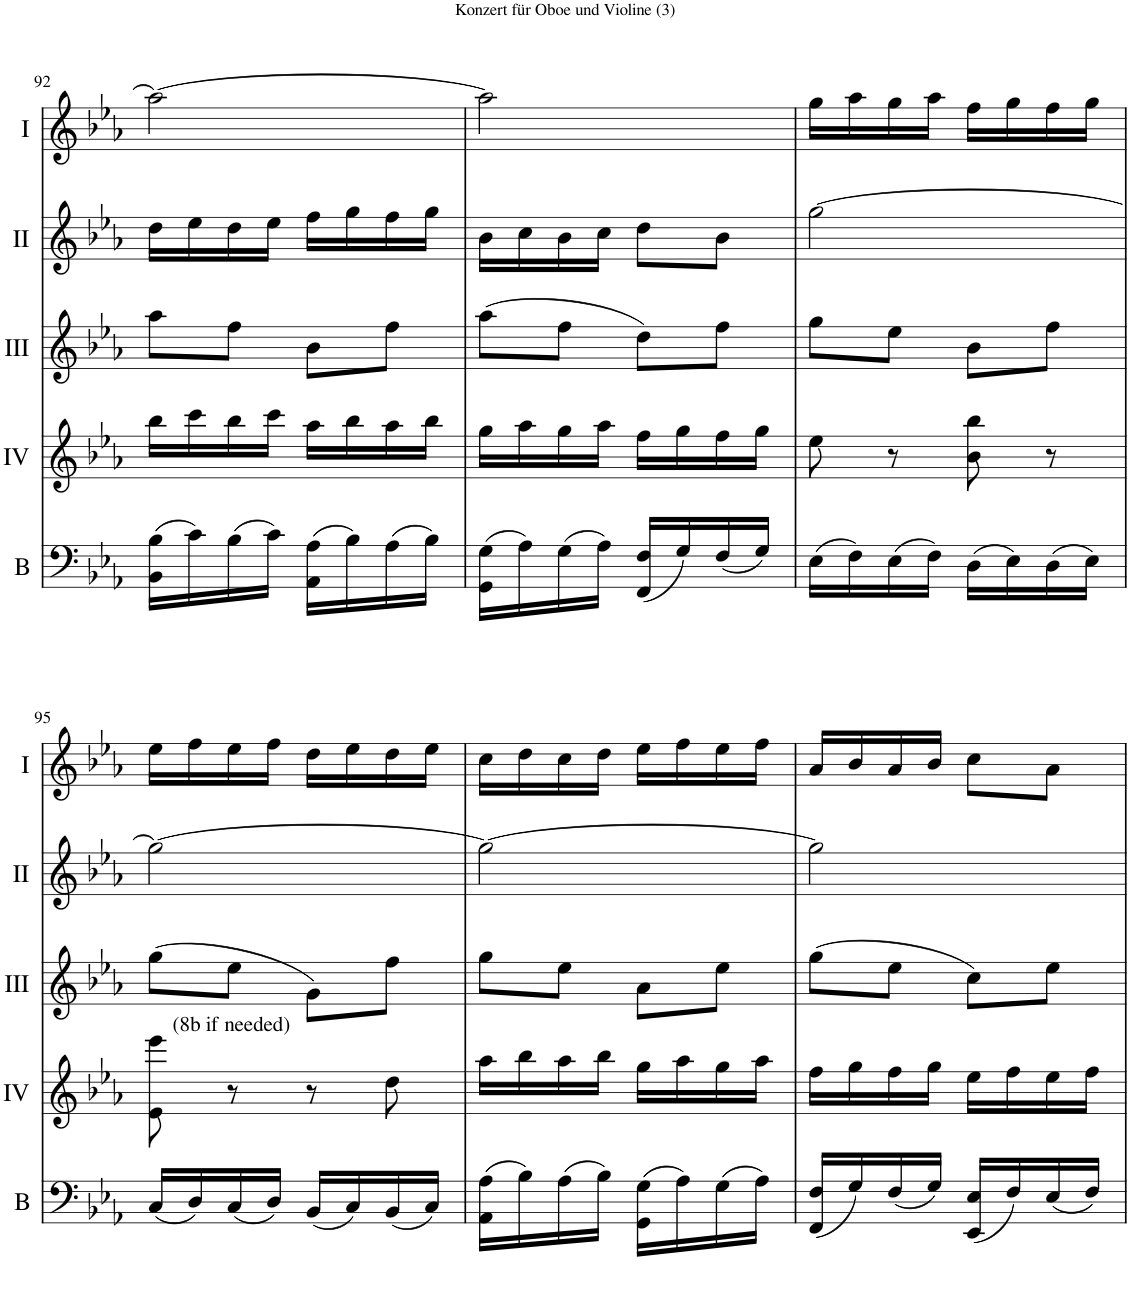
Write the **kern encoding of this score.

**kern	**kern	**kern	**kern	**kern
*part5	*part4	*part3	*part2	*part1
*staff5	*staff4	*staff3	*staff2	*staff1
*I"Basson	*I"Acc. 4	*I"Acc. 3	*I"Acc. 2	*I"Acc. 1
*I'B	*	*	*	*
!!LO:PB:g=z
*clefF4	*clefG2	*clefG2	*clefG2	*clefG2
*Trd7c12	*Trd7c12	*	*	*
*k[b-e-a-]	*k[b-e-a-]	*k[b-e-a-]	*k[b-e-a-]	*k[b-e-a-]
*M2/4	*M2/4	*M2/4	*M2/4	*M2/4
=92	=92	=92	=92	=92
(16BB-\ 16B-\LL	16bb-\LL	8aa-\L	16dd\LL	2aa-\_
16c\)	16ccc\	.	16ee-\	.
(16B-\	16bb-\	8ff\J	16dd\	.
16c\JJ)	16ccc\JJ	.	16ee-\JJ	.
(16AA-\ 16A-\LL	16aa-\LL	8b-\L	16ff\LL	.
16B-\)	16bb-\	.	16gg\	.
(16A-\	16aa-\	8ff\J	16ff\	.
16B-\JJ)	16bb-\JJ	.	16gg\JJ	.
=93	=93	=93	=93	=93
(16GG\ 16G\LL	16gg\LL	(8aa-\L	16b-\LL	2aa-\]
16A-\)	16aa-\	.	16cc\	.
(16G\	16gg\	8ff\J	16b-\	.
16A-\JJ)	16aa-\JJ	.	16cc\JJ	.
(16FF/ 16F/LL	16ff\LL	8dd\L)	8dd\L	.
16G/)	16gg\	.	.	.
(16F/	16ff\	8ff\J	8b-\J	.
16G/JJ)	16gg\JJ	.	.	.
=94	=94	=94	=94	=94
(16E-\LL	8ee-\	8gg\L	[2gg\	16gg\LL
16F\)	.	.	.	16aa-\
(16E-\	8r	8ee-\J	.	16gg\
16F\JJ)	.	.	.	16aa-\JJ
(16D\LL	8b-\ 8bb-\	8b-\L	.	16ff\LL
16E-\)	.	.	.	16gg\
(16D\	8r	8ff\J	.	16ff\
16E-\JJ)	.	.	.	16gg\JJ
!!LO:LB:g=z
=95	=95	=95	=95	=95
!	!LO:TX:a:t=(8b if needed)	!	!	!
(16C/LL	8e-\ 8eee-\	(8gg\L	2gg\_	16ee-\LL
16D/)	.	.	.	16ff\
(16C/	8r	8ee-\J	.	16ee-\
16D/JJ)	.	.	.	16ff\JJ
(16BB-/LL	8r	8g\L)	.	16dd\LL
16C/)	.	.	.	16ee-\
(16BB-/	8dd\	8ff\J	.	16dd\
16C/JJ)	.	.	.	16ee-\JJ
=96	=96	=96	=96	=96
(16AA-\ 16A-\LL	16aa-\LL	8gg\L	2gg\_	16cc\LL
16B-\)	16bb-\	.	.	16dd\
(16A-\	16aa-\	8ee-\J	.	16cc\
16B-\JJ)	16bb-\JJ	.	.	16dd\JJ
(16GG\ 16G\LL	16gg\LL	8a-\L	.	16ee-\LL
16A-\)	16aa-\	.	.	16ff\
(16G\	16gg\	8ee-\J	.	16ee-\
16A-\JJ)	16aa-\JJ	.	.	16ff\JJ
=97	=97	=97	=97	=97
(16FF/ 16F/LL	16ff\LL	(8gg\L	2gg\]	16a-/LL
16G/)	16gg\	.	.	16b-/
(16F/	16ff\	8ee-\J	.	16a-/
16G/JJ)	16gg\JJ	.	.	16b-/JJ
(16EE-/ 16E-/LL	16ee-\LL	8cc\L)	.	8cc\L
16F/)	16ff\	.	.	.
(16E-/	16ee-\	8ee-\J	.	8a-\J
16F/JJ)	16ff\JJ	.	.	.
=	=	=	=	=
*-	*-	*-	*-	*-
